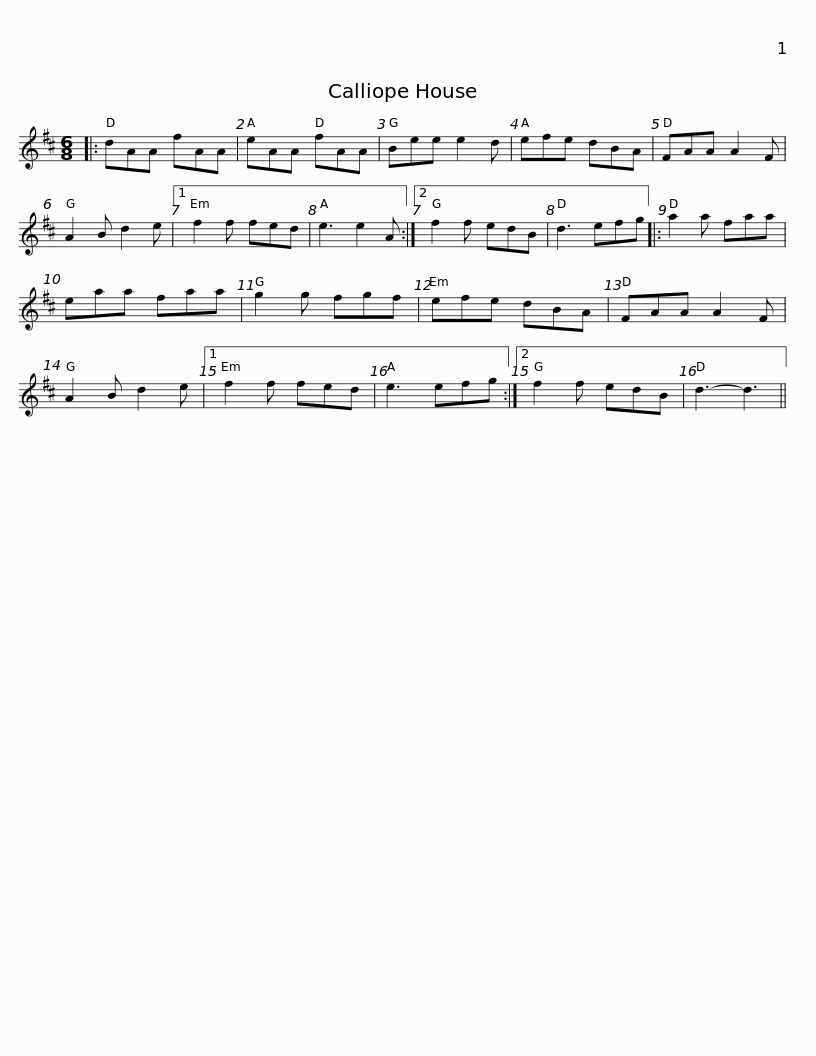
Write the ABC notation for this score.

X:1
L:1/8
M:6/8
I:linebreak $
K:D
V:1 treble
V:1
|: dAA fAA | eAA fAA | Bee e2 d | efe dBA | FAA A2 F | %5
 A2 B d2 e |1 f2 f fed | e3 e2 A :|2$ f2 f edB | d3 efg |: %10
 a2 a faa | eaa faa | g2 g fgf | efe dBA | FAA A2 F | %15
 A2 B d2 e |1$ f2 f fed | e3 efg :|2 f2 f edB | d3- d3 || %20
